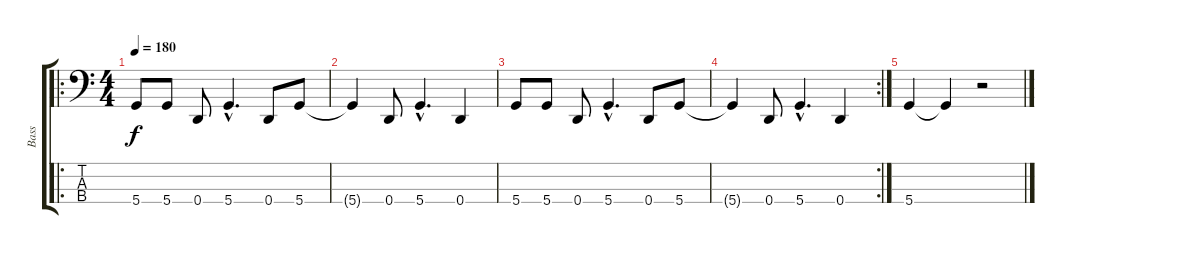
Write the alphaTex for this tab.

\track ("Bass" "Bass") {instrument electricbasspick}
\staff {score tabs}
\tuning (G2 D2 A1 D1) {hide}
\ro
\ts (4 4)
\tempo 180
\clef f4
\ks c
5.4.8{dy f} 5.4.8 0.4.8 5.4{hac}.4{d} 0.4.8 5.4.8 |
5.4{t}.4 0.4.8 5.4{hac}.4{d} 0.4.4 |
5.4.8 5.4.8 0.4.8 5.4{hac}.4{d} 0.4.8 5.4.8 |
\rc 2
5.4{t}.4 0.4.8 5.4{hac}.4{d} 0.4.4 |
5.4.4 5.4{t}.4 r.2
